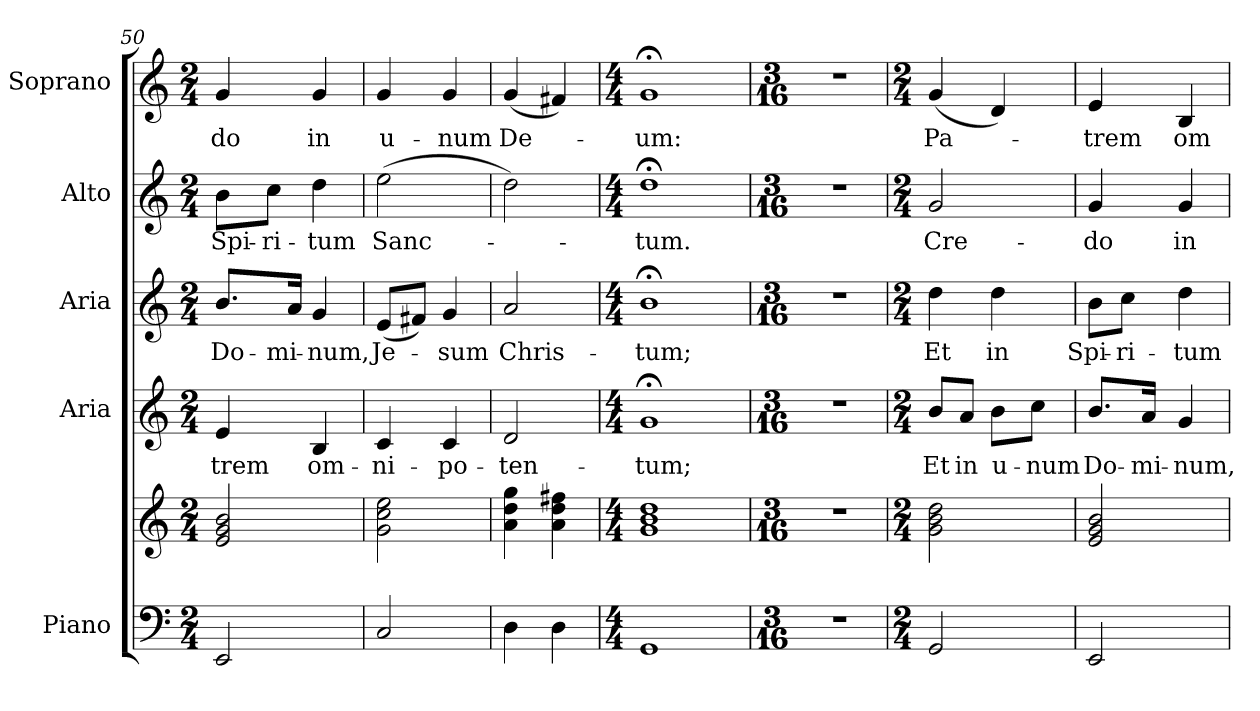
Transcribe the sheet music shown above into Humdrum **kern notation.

**kern	**kern	**kern	**text	**kern	**text	**kern	**text	**kern	**text
*part5	*part5	*part4	*part4	*part3	*part3	*part2	*part2	*part1	*part1
*staff6	*staff5	*staff4	*staff4	*staff3	*staff3	*staff2	*staff2	*staff1	*staff1
*I"Piano	*	*I"Aria	*	*I"Aria	*	*I"Alto	*	*I"Soprano	*
*I'Pno.	*	*	*	*	*	*I'A.	*	*I'S.	*
*clefF4	*clefG2	*clefG2	*	*clefG2	*	*clefG2	*	*clefG2	*
*k[]	*k[]	*k[]	*	*k[]	*	*k[]	*	*k[]	*
*C:	*C:	*C:	*	*C:	*	*C:	*	*C:	*
*M2/4	*M2/4	*M2/4	*	*M2/4	*	*M2/4	*	*M2/4	*
=50	=50	=50	=50	=50	=50	=50	=50	=50	=50
!	!	!	!LO:LY:b:color=#000000	!	!	!	!	!	!
!	!	!	!	!	!LO:LY:b:color=#000000	!	!	!	!
!	!	!	!	!	!	!	!LO:LY:b:color=#000000	!	!
!	!	!	!	!	!	!	!	!	!LO:LY:b:color=#000000
2EEi/	2ei/ 2gi 2bi	4ei/	-trem	8.bi/L	Do-	8bi\L	Spi-	4gi/	-do
!	!	!	!	!	!	!	!LO:LY:b:color=#000000	!	!
.	.	.	.	.	.	8cci\J	-ri-	.	.
!	!	!	!	!	!LO:LY:b:color=#000000	!	!	!	!
.	.	.	.	16ai/Jk	-mi-	.	.	.	.
!	!	!	!LO:LY:b:color=#000000	!	!	!	!	!	!
!	!	!	!	!	!LO:LY:b:color=#000000	!	!	!	!
!	!	!	!	!	!	!	!LO:LY:b:color=#000000	!	!
!	!	!	!	!	!	!	!	!	!LO:LY:b:color=#000000
.	.	4Bi/	om-	4gi/	-num,	4ddi\	-tum	4gi/	in
!!LO:PB:g=z
=51	=51	=51	=51	=51	=51	=51	=51	=51	=51
!	!	!	!LO:LY:b:color=#000000	!	!	!	!	!	!
!	!	!	!	!	!LO:LY:b:color=#000000	!	!	!	!
!	!	!	!	!	!	!	!LO:LY:b:color=#000000	!	!
!	!	!	!	!	!	!	!	!	!LO:LY:b:color=#000000
2Ci/	2gi\ 2cci 2eei	4ci/	-ni-	(8ei/L	Je-	(2eei\	Sanc-	4gi/	u-
.	.	.	.	8f#Xi/J)	.	.	.	.	.
!	!	!	!LO:LY:b:color=#000000	!	!	!	!	!	!
!	!	!	!	!	!LO:LY:b:color=#000000	!	!	!	!
!	!	!	!	!	!	!	!	!	!LO:LY:b:color=#000000
.	.	4ci/	-po-	4gi/	-sum	.	.	4gi/	-num
=52	=52	=52	=52	=52	=52	=52	=52	=52	=52
!	!	!	!LO:LY:b:color=#000000	!	!	!	!	!	!
!	!	!	!	!	!LO:LY:b:color=#000000	!	!	!	!
!	!	!	!	!	!	!	!	!	!LO:LY:b:color=#000000
4Di\	4ai\ 4ddi 4ggi	2di/	-ten-	2ai/	Chris-	2ddi\)	.	(4gi/	De-
4Di\	4ai\ 4ddi 4ff#Xi	.	.	.	.	.	.	4f#Xi/)	.
=53	=53	=53	=53	=53	=53	=53	=53	=53	=53
*M4/4	*M4/4	*M4/4	*	*M4/4	*	*M4/4	*	*M4/4	*
!	!	!	!LO:LY:b:color=#000000	!	!	!	!	!	!
!	!	!	!	!	!LO:LY:b:color=#000000	!	!	!	!
!	!	!	!	!	!	!	!LO:LY:b:color=#000000	!	!
!	!	!	!	!	!	!	!	!	!LO:LY:b:color=#000000
1GGi	1gi 1bi 1ddi	1g;i	-tum;	1b;i	-tum;	1dd;i	-tum.	1g;i	-um:
=54	=54	=54	=54	=54	=54	=54	=54	=54	=54
*M3/16	*M3/16	*M3/16	*	*M3/16	*	*M3/16	*	*M3/16	*
!LO:N:vis=1	!LO:N:vis=1	!LO:N:vis=1	!	!LO:N:vis=1	!	!LO:N:vis=1	!	!LO:N:vis=1	!
8.r	8.r	8.r	.	8.r	.	8.r	.	8.r	.
=55	=55	=55	=55	=55	=55	=55	=55	=55	=55
*M2/4	*M2/4	*M2/4	*	*M2/4	*	*M2/4	*	*M2/4	*
!	!	!	!LO:LY:b:color=#000000	!	!	!	!	!	!
!	!	!	!	!	!LO:LY:b:color=#000000	!	!	!	!
!	!	!	!	!	!	!	!LO:LY:b:color=#000000	!	!
!	!	!	!	!	!	!	!	!	!LO:LY:b:color=#000000
2GGi/	2gi\ 2bi 2ddi	8bi/L	Et	4ddi\	Et	2gi/	Cre-	(4gi/	Pa-
!	!	!	!LO:LY:b:color=#000000	!	!	!	!	!	!
.	.	8ai/J	in	.	.	.	.	.	.
!	!	!	!LO:LY:b:color=#000000	!	!	!	!	!	!
!	!	!	!	!	!LO:LY:b:color=#000000	!	!	!	!
.	.	8bi\L	u-	4ddi\	in	.	.	4di/)	.
!	!	!	!LO:LY:b:color=#000000	!	!	!	!	!	!
.	.	8cci\J	-num	.	.	.	.	.	.
!!LO:PB:g=z
=56	=56	=56	=56	=56	=56	=56	=56	=56	=56
!	!	!	!LO:LY:b:color=#000000	!	!	!	!	!	!
!	!	!	!	!	!LO:LY:b:color=#000000	!	!	!	!
!	!	!	!	!	!	!	!LO:LY:b:color=#000000	!	!
!	!	!	!	!	!	!	!	!	!LO:LY:b:color=#000000
2EEi/	2ei/ 2gi 2bi	8.bi/L	Do-	8bi\L	Spi-	4gi/	-do	4ei/	-trem
!	!	!	!	!	!LO:LY:b:color=#000000	!	!	!	!
.	.	.	.	8cci\J	-ri-	.	.	.	.
!	!	!	!LO:LY:b:color=#000000	!	!	!	!	!	!
.	.	16ai/Jk	-mi-	.	.	.	.	.	.
!	!	!	!LO:LY:b:color=#000000	!	!	!	!	!	!
!	!	!	!	!	!LO:LY:b:color=#000000	!	!	!	!
!	!	!	!	!	!	!	!LO:LY:b:color=#000000	!	!
!	!	!	!	!	!	!	!	!	!LO:LY:b:color=#000000
.	.	4gi/	-num,	4ddi\	-tum	4gi/	in	4Bi/	om-
=	=	=	=	=	=	=	=	=	=
*-	*-	*-	*-	*-	*-	*-	*-	*-	*-
